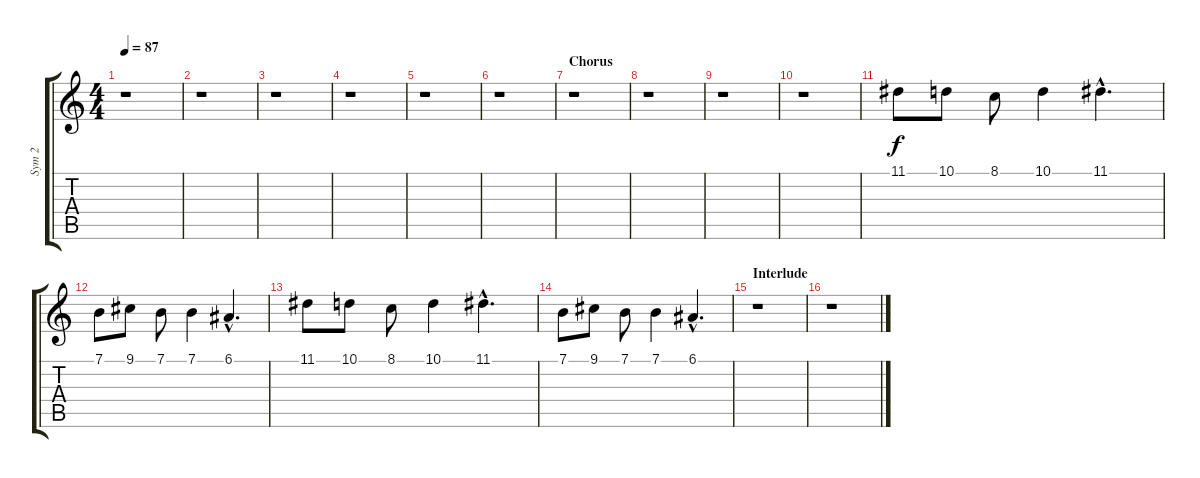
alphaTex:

\track ("Sym 2" "Sym 2") {instrument stringensemble1}
\staff {score tabs}
\tuning (E4 B3 G3 D3 A2 E2) {hide}
\ts (4 4)
\tempo 87
\clef g2
\ks c
r.1{dy f} |
r.1 |
r.1 |
r.1 |
r.1 |
r.1 |
\section ("" "Chorus")
r.1 |
r.1 |
r.1 |
r.1 |
11.1.8 10.1.8 8.1.8 10.1.4 11.1{hac}.4{d} |
7.1.8 9.1.8 7.1.8 7.1.4 6.1{hac}.4{d} |
11.1.8 10.1.8 8.1.8 10.1.4 11.1{hac}.4{d} |
7.1.8 9.1.8 7.1.8 7.1.4 6.1{hac}.4{d} |
\section ("" "Interlude")
r.1 |
r.1
